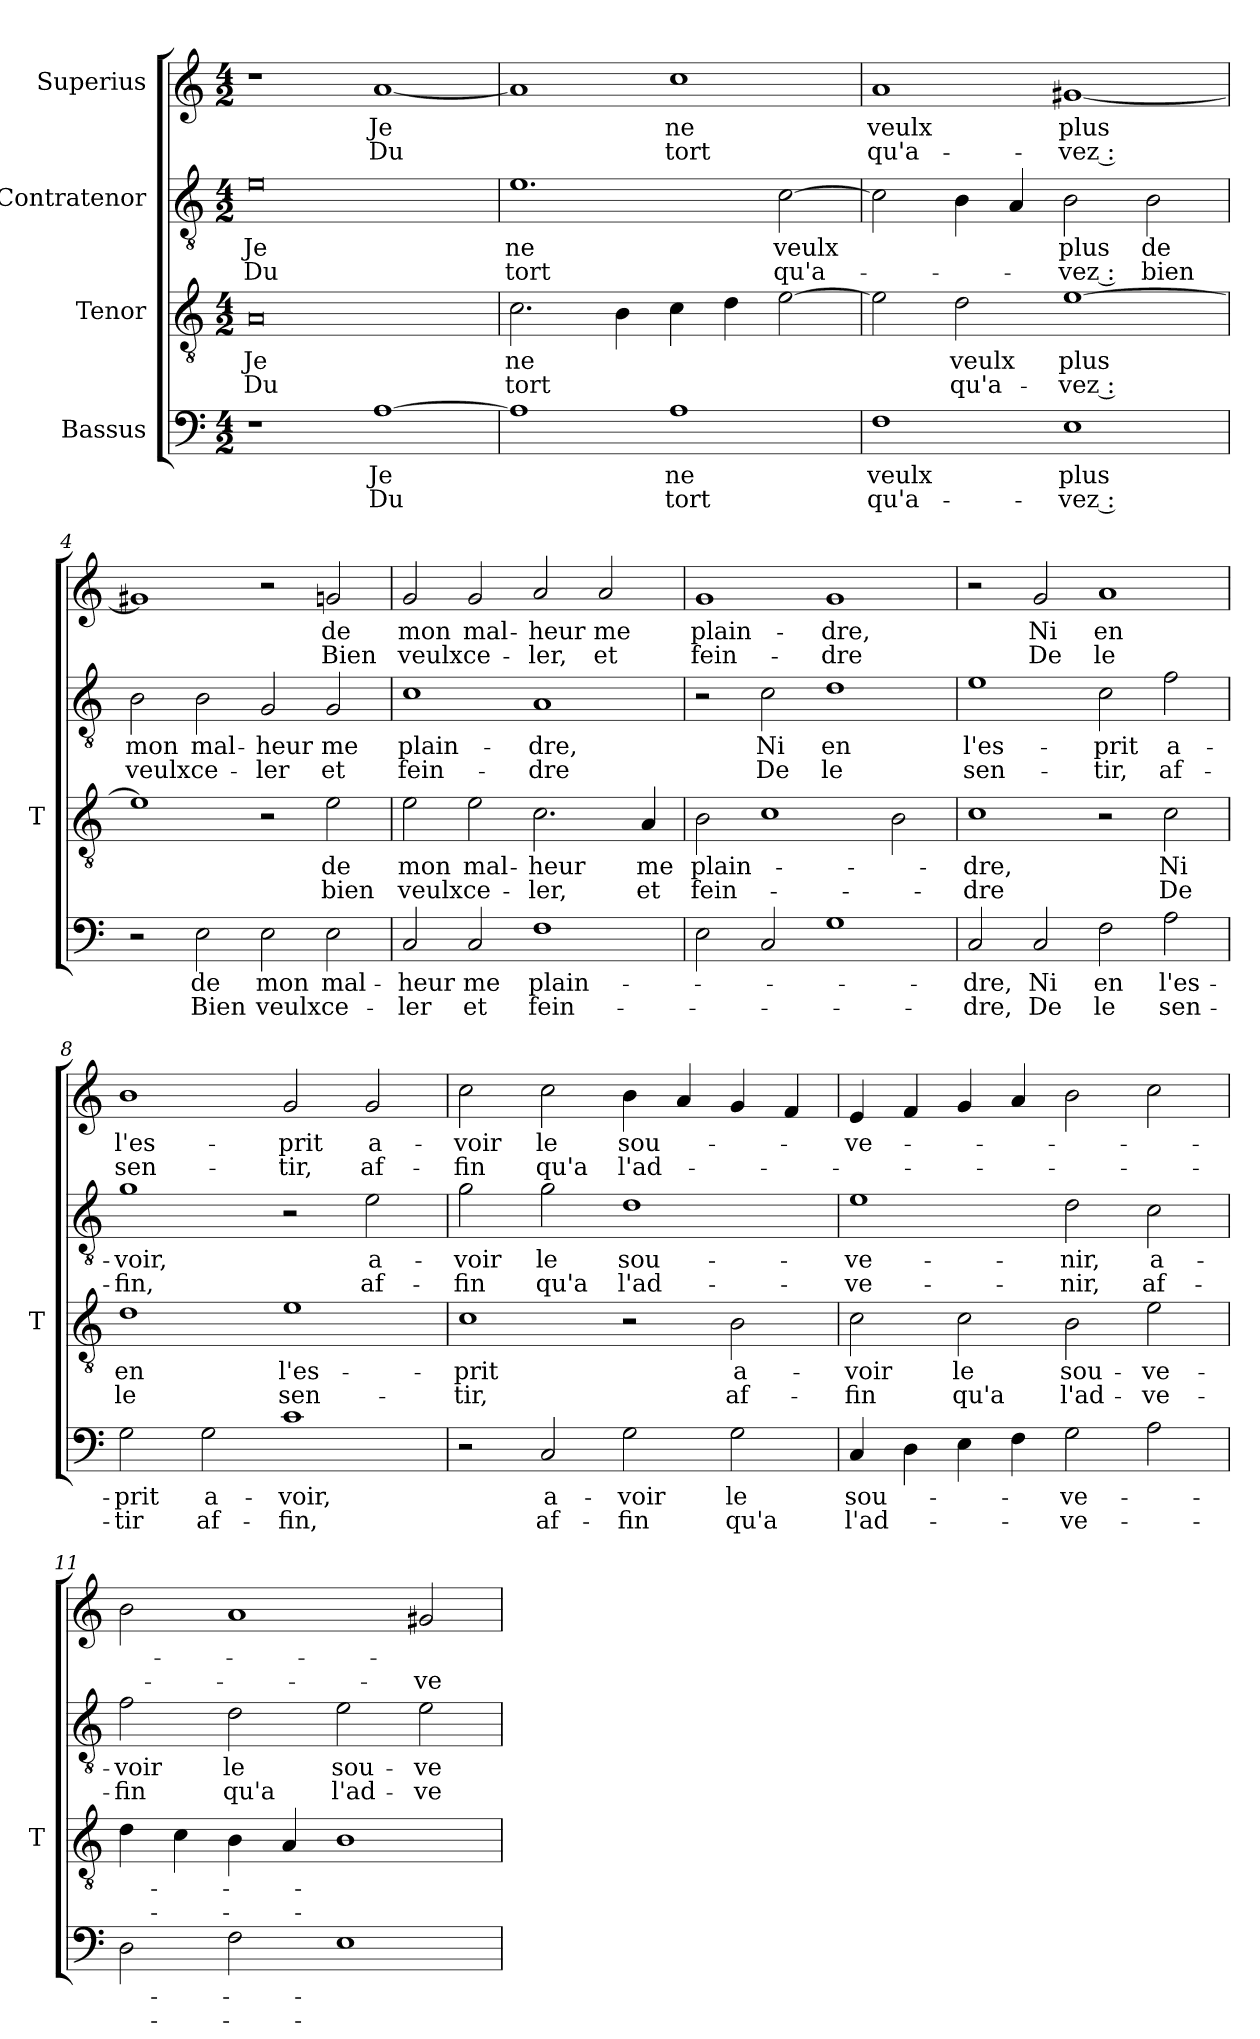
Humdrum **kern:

**kern	**text	**text	**kern	**text	**text	**kern	**text	**text	**kern	**text	**text
*part4	*part4	*part4	*part3	*part3	*part3	*part2	*part2	*part2	*part1	*part1	*part1
*staff4	*staff4	*staff4	*staff3	*staff3	*staff3	*staff2	*staff2	*staff2	*staff1	*staff1	*staff1
*I"Bassus	*	*	*I"Tenor	*	*	*I"Contratenor	*	*	*I"Superius	*	*
*	*	*	*I'T	*	*	*	*	*	*	*	*
*clefF4	*	*	*clefGv2	*	*	*clefGv2	*	*	*clefG2	*	*
*k[]	*	*	*k[]	*	*	*k[]	*	*	*k[]	*	*
*M4/2	*	*	*M4/2	*	*	*M4/2	*	*	*M4/2	*	*
=1	=1	=1	=1	=1	=1	=1	=1	=1	=1	=1	=1
1r	.	.	0A	-Je	-Du	0e	-Je	-Du	1r	.	.
[1A	-Je	-Du	.	.	.	.	.	.	[1a	-Je	-Du
=2	=2	=2	=2	=2	=2	=2	=2	=2	=2	=2	=2
1A]	.	.	2.c	-ne	-tort	1.e	-ne	-tort	1a]	.	.
.	.	.	4B	.	.	.	.	.	.	.	.
1A	-ne	-tort	4c	.	.	.	.	.	1cc	-ne	-tort
.	.	.	4d	.	.	.	.	.	.	.	.
.	.	.	[2e	.	.	[2c	-veulx	qu'a-	.	.	.
=3	=3	=3	=3	=3	=3	=3	=3	=3	=3	=3	=3
1F	-veulx	qu'a-	2e]	.	.	2c]	.	.	1a	-veulx	qu'a-
.	.	.	2d	-veulx	qu'a-	4B	.	.	.	.	.
.	.	.	.	.	.	4A	.	.	.	.	.
1E	-plus	-vez :	[1e	-plus	-vez :	2B	-plus	-vez :	[1g#X	-plus	-vez :
.	.	.	.	.	.	2B	-de	-bien	.	.	.
=4	=4	=4	=4	=4	=4	=4	=4	=4	=4	=4	=4
2r	.	.	1e]	.	.	2B	-mon	-veulx	1g#X]	.	.
2E	-de	-Bien	.	.	.	2B	mal-	ce-	.	.	.
2E	-mon	-veulx	2r	.	.	2G	-heur	-ler	2r	.	.
2E	mal-	ce-	2e	-de	-bien	2G	-me	-et	2g	-de	-Bien
=5	=5	=5	=5	=5	=5	=5	=5	=5	=5	=5	=5
2C	-heur	-ler	2e	-mon	-veulx	1c	plain-	fein-	2g	-mon	-veulx
2C	-me	-et	2e	mal-	ce-	.	.	.	2g	mal-	ce-
1F	plain-	fein-	2.c	-heur	-ler,	1A	-dre,	-dre	2a	-heur	-ler,
.	.	.	.	.	.	.	.	.	2a	-me	-et
.	.	.	4A	-me	-et	.	.	.	.	.	.
=6	=6	=6	=6	=6	=6	=6	=6	=6	=6	=6	=6
2E	.	.	2B	plain-	fein-	2r	.	.	1g	plain-	fein-
2C	.	.	1c	.	.	2c	-Ni	-De	.	.	.
1G	.	.	.	.	.	1d	-en	-le	1g	-dre,	-dre
.	.	.	2B	.	.	.	.	.	.	.	.
=7	=7	=7	=7	=7	=7	=7	=7	=7	=7	=7	=7
2C	-dre,	-dre,	1c	-dre,	-dre	1e	l'es-	sen-	2r	.	.
2C	-Ni	-De	.	.	.	.	.	.	2g	-Ni	-De
2F	-en	-le	2r	.	.	2c	-prit	-tir,	1a	-en	-le
2A	l'es-	sen-	2c	-Ni	-De	2f	a-	af-	.	.	.
=8	=8	=8	=8	=8	=8	=8	=8	=8	=8	=8	=8
2G	-prit	-tir	1d	-en	-le	1g	-voir,	-fin,	1b	l'es-	sen-
2G	a-	af-	.	.	.	.	.	.	.	.	.
1c	-voir,	-fin,	1e	l'es-	sen-	2r	.	.	2g	-prit	-tir,
.	.	.	.	.	.	2e	a-	af-	2g	a-	af-
=9	=9	=9	=9	=9	=9	=9	=9	=9	=9	=9	=9
2r	.	.	1c	-prit	-tir,	2g	-voir	-fin	2cc	-voir	-fin
2C	a-	af-	.	.	.	2g	-le	-qu'a	2cc	-le	-qu'a
2G	-voir	-fin	2r	.	.	1d	sou-	l'ad-	4b	sou-	l'ad-
.	.	.	.	.	.	.	.	.	4a	.	.
2G	-le	-qu'a	2B	a-	af-	.	.	.	4g	.	.
.	.	.	.	.	.	.	.	.	4f	.	.
=10	=10	=10	=10	=10	=10	=10	=10	=10	=10	=10	=10
4C	sou-	l'ad-	2c	-voir	-fin	1e	ve-	ve-	4e	ve-	.
4D	.	.	.	.	.	.	.	.	4f	.	.
4E	.	.	2c	-le	-qu'a	.	.	.	4g	.	.
4F	.	.	.	.	.	.	.	.	4a	.	.
2G	ve-	ve-	2B	sou-	l'ad-	2d	-nir,	-nir,	2b	.	.
2A	.	.	2e	ve-	ve-	2c	a-	af-	2cc	.	.
=11	=11	=11	=11	=11	=11	=11	=11	=11	=11	=11	=11
2D	.	.	4d	.	.	2f	-voir	-fin	2b	.	.
.	.	.	4c	.	.	.	.	.	.	.	.
2F	.	.	4B	.	.	2d	-le	-qu'a	1a	.	.
.	.	.	4A	.	.	.	.	.	.	.	.
1E	.	.	1B	.	.	2e	sou-	l'ad-	.	.	.
.	.	.	.	.	.	2e	ve-	ve-	2g#X	.	ve-
=	=	=	=	=	=	=	=	=	=	=	=
*-	*-	*-	*-	*-	*-	*-	*-	*-	*-	*-	*-
